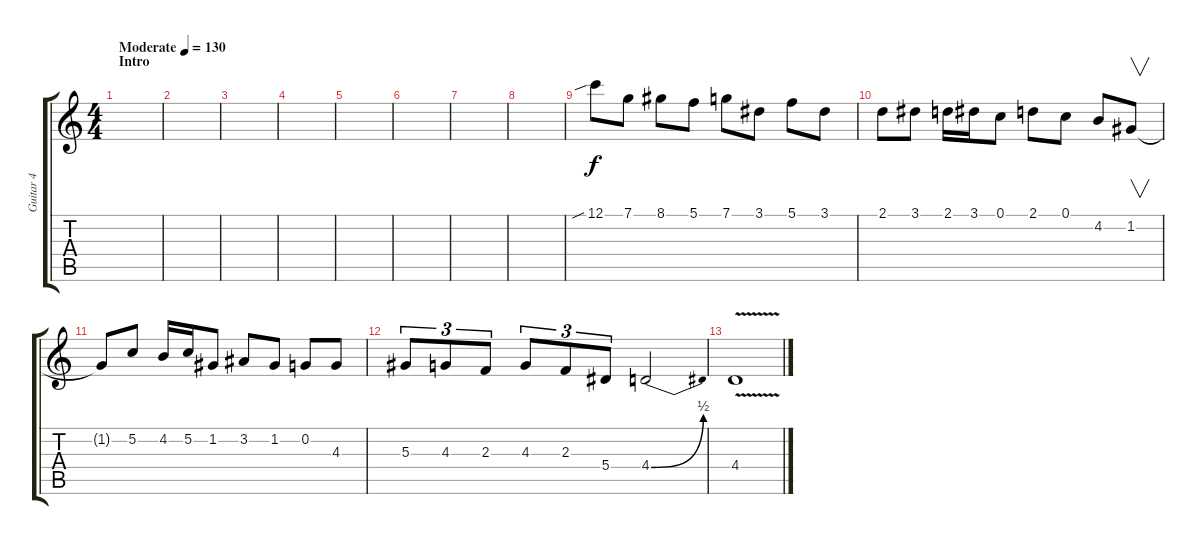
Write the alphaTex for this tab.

\track ("Guitar 4" "Guitar 4") {instrument distortionguitar}
\staff {score tabs}
\tuning (C4 G3 Eb3 Bb2 F2 C2) {hide}
\ts (4 4)
\section ("" "Intro")
\tempo (130 "Moderate")
\clef g2
\ks c
|
|
|
|
|
|
|
|
12.1{sib}.8{balance 8} 7.1.8 8.1.8 5.1.8 7.1.8 3.1.8 5.1.8 3.1.8 |
2.1.8 3.1.8 2.1.16 3.1.16 0.1.8 2.1.8 0.1.8 4.2.8 1.2.8{v instrument guitarharmonics} |
1.2{t}.8 5.2.8{instrument distortionguitar} 4.2.16 5.2.16 1.2.8 3.2.8 1.2.8 0.2.8 4.3.8 |
5.3.8{tu (3 2)} 4.3.8{tu (3 2)} 2.3.8{tu (3 2)} 4.3.8{tu (3 2)} 2.3.8{tu (3 2)} 5.4.8{tu (3 2)} 4.4{be (bend 0 0 60 2)}.2 |
4.4{v}.1
